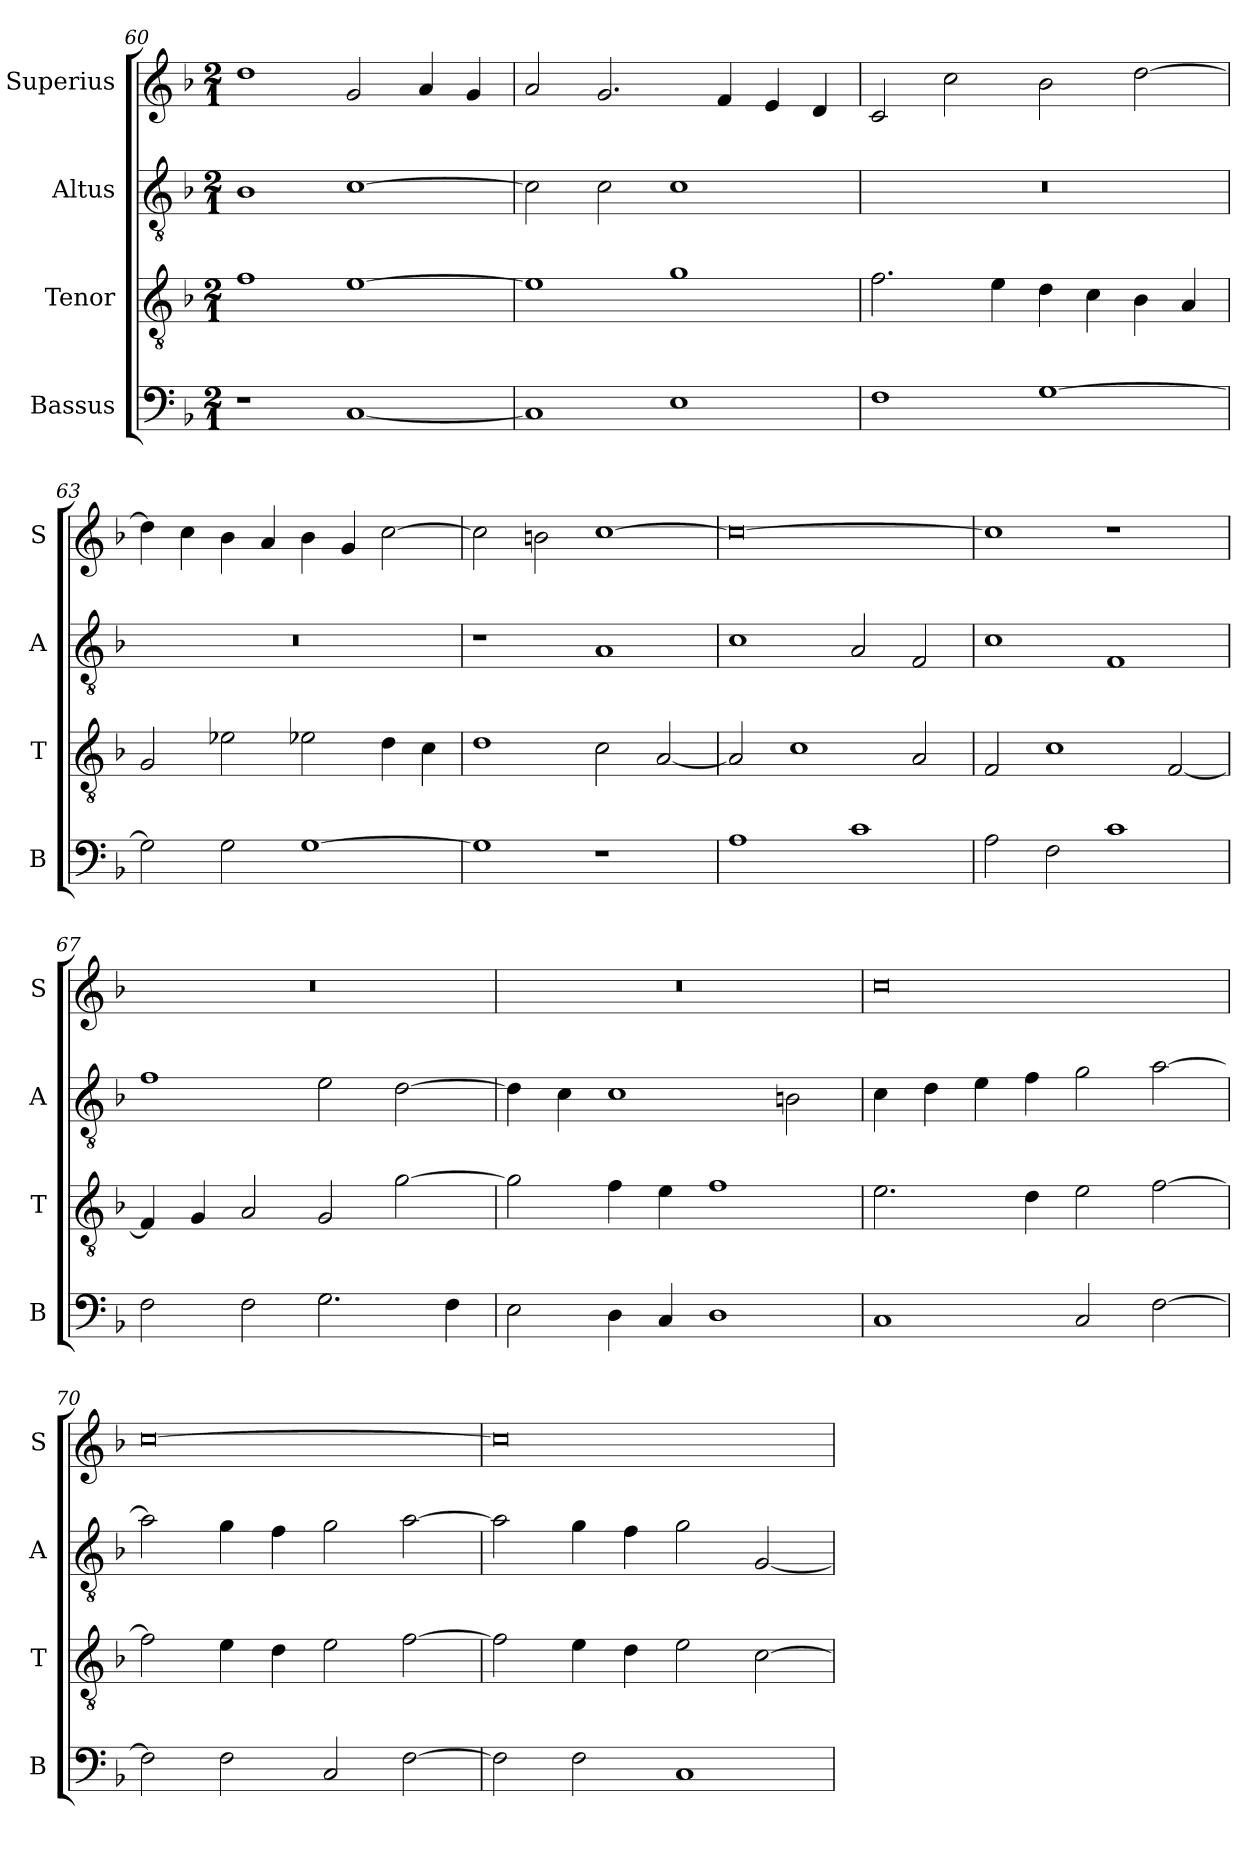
**kern	**kern	**kern	**kern
*part4	*part3	*part2	*part1
*staff4	*staff3	*staff2	*staff1
*I"Bassus	*I"Tenor	*I"Altus	*I"Superius
*I'B	*I'T	*I'A	*I'S
*clefF4	*clefGv2	*clefGv2	*clefG2
*k[b-]	*k[b-]	*k[b-]	*k[b-]
*F:	*F:	*F:	*F:
*M2/1	*M2/1	*M2/1	*M2/1
=60	=60	=60	=60
1r	1f	1B-	1dd
[1C	[1e	[1c	2g
.	.	.	4a
.	.	.	4g
=61	=61	=61	=61
1C]	1e]	2c]	2a
.	.	2c	2.g
1E	1g	1c	.
.	.	.	4f
.	.	.	4e
.	.	.	4d
=62	=62	=62	=62
1F	2.f	0r	2c
.	.	.	2cc
.	4e	.	.
[1G	4d	.	2b-
.	4c	.	.
.	4B-	.	[2dd
.	4A	.	.
=63	=63	=63	=63
2G]	2G	0r	4dd]
.	.	.	4cc
2G	2e-X	.	4b-
.	.	.	4a
[1G	2e-X	.	4b-
.	.	.	4g
.	4d	.	[2cc
.	4c	.	.
=64	=64	=64	=64
1G]	1d	1r	2cc]
.	.	.	2bn
1r	2c	1A	[1cc
.	[2A	.	.
=65	=65	=65	=65
1A	2A]	1c	0cc_
.	1c	.	.
1c	.	2A	.
.	2A	2F	.
=66	=66	=66	=66
2A	2F	1c	1cc]
2F	1c	.	.
1c	.	1F	1r
.	[2F	.	.
=67	=67	=67	=67
2F	4F]	1f	0r
.	4G	.	.
2F	2A	.	.
2.G	2G	2e	.
.	[2g	[2d	.
4F	.	.	.
=68	=68	=68	=68
2E	2g]	4d]	0r
.	.	4c	.
4D	4f	1c	.
4C	4e	.	.
1D	1f	.	.
.	.	2Bn	.
=69	=69	=69	=69
1C	2.e	4c	0cc
.	.	4d	.
.	.	4e	.
.	4d	4f	.
2C	2e	2g	.
[2F	[2f	[2a	.
=70	=70	=70	=70
2F]	2f]	2a]	[0cc
2F	4e	4g	.
.	4d	4f	.
2C	2e	2g	.
[2F	[2f	[2a	.
=71	=71	=71	=71
2F]	2f]	2a]	0cc]
2F	4e	4g	.
.	4d	4f	.
1C	2e	2g	.
.	[2c	[2G	.
=	=	=	=
*-	*-	*-	*-
